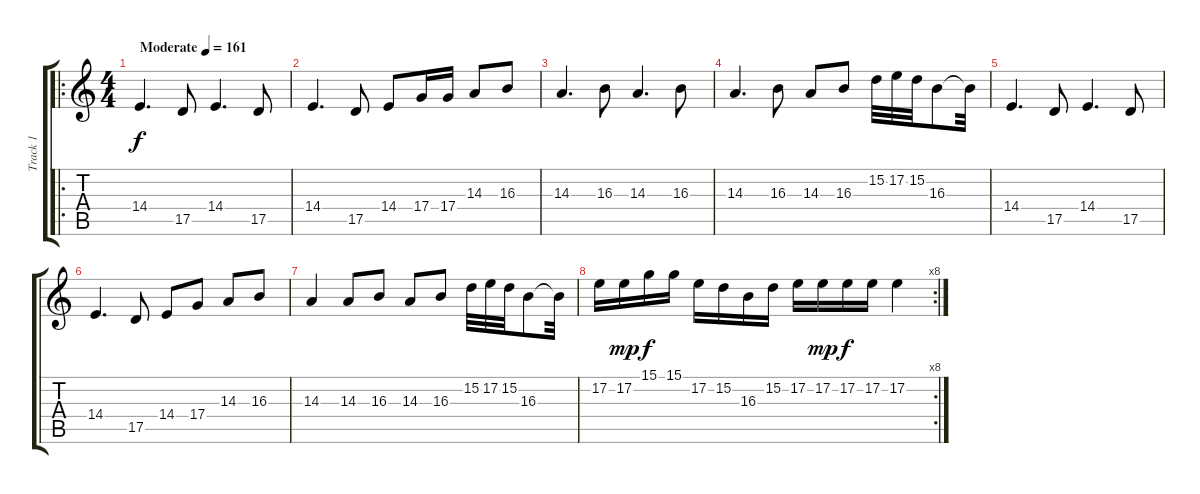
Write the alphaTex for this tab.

\track ("Track 1" "Track 1") {instrument piccolo}
\staff {score tabs}
\tuning (E4 B3 G3 D3 A2 E2) {hide}
\ro
\ts (4 4)
\tempo (161 "Moderate")
\clef g2
\ks c
14.4.4{d dy f instrument piccolo} 17.5.8 14.4.4{d} 17.5.8 |
14.4.4{d} 17.5.8 14.4.8 17.4.16 17.4.16 14.3.8 16.3.8 |
14.3.4{d} 16.3.8 14.3.4{d} 16.3.8 |
14.3.4{d} 16.3.8 14.3.8 16.3.8 15.2.32 17.2.32 15.2.32 16.3.8 16.3{t}.32 |
14.4.4{d} 17.5.8 14.4.4{d} 17.5.8 |
14.4.4{d} 17.5.8 14.4.8 17.4.8 14.3.8 16.3.8 |
14.3.4 14.3.8 16.3.8 14.3.8 16.3.8 15.2.32 17.2.32 15.2.32 16.3.8 16.3{t}.32 |
\rc 8
17.2.16 17.2.16{dy mp} 15.1.16{dy f} 15.1.16 17.2.16 15.2.16 16.3.16 15.2.16 17.2.16 17.2.16{dy mp} 17.2.16{dy f} 17.2.16 17.2.4
